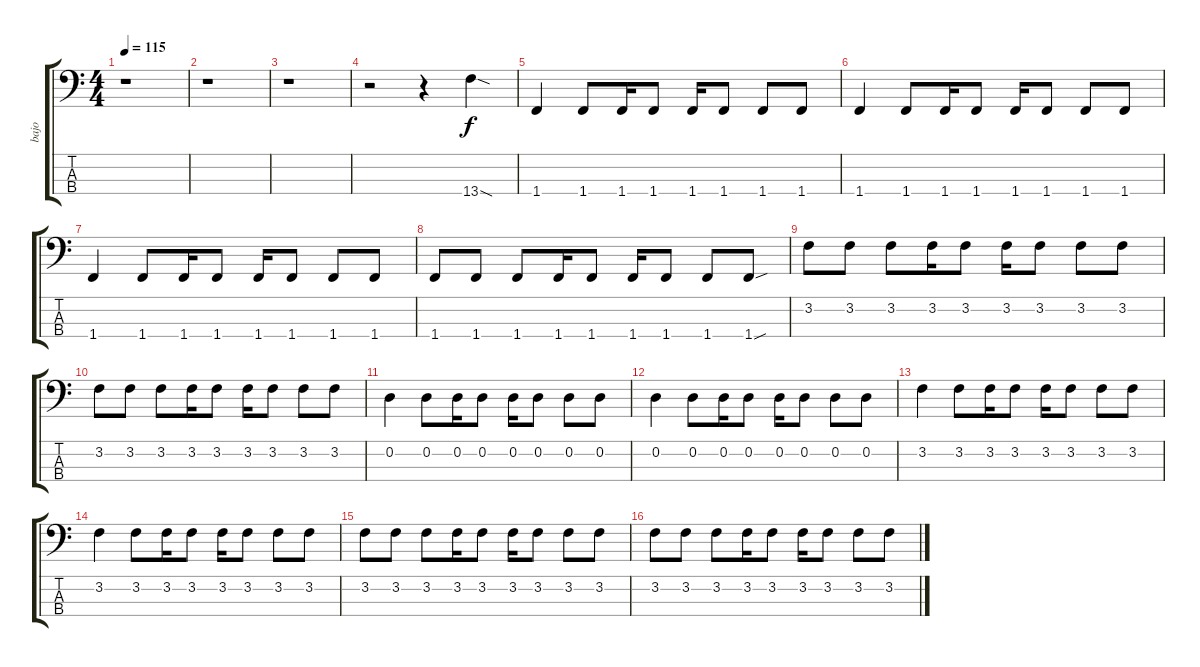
\track ("bajo" "bajo") {instrument electricbassfinger}
\staff {score tabs}
\tuning (G2 D2 A1 E1) {hide}
\ts (4 4)
\tempo 115
\clef f4
\ks c
r.1{dy f instrument electricbassfinger} |
r.1 |
r.1 |
r.2 r.4 13.4{sod}.4 |
1.4.4 1.4.8 1.4.16 1.4.8 1.4.16 1.4.8 1.4.8 1.4.8 |
1.4.4 1.4.8 1.4.16 1.4.8 1.4.16 1.4.8 1.4.8 1.4.8 |
1.4.4 1.4.8 1.4.16 1.4.8 1.4.16 1.4.8 1.4.8 1.4.8 |
1.4.8 1.4.8 1.4.8 1.4.16 1.4.8 1.4.16 1.4.8 1.4.8 1.4{sou}.8 |
3.2.8 3.2.8 3.2.8 3.2.16 3.2.8 3.2.16 3.2.8 3.2.8 3.2.8 |
3.2.8 3.2.8 3.2.8 3.2.16 3.2.8 3.2.16 3.2.8 3.2.8 3.2.8 |
0.2.4 0.2.8 0.2.16 0.2.8 0.2.16 0.2.8 0.2.8 0.2.8 |
0.2.4 0.2.8 0.2.16 0.2.8 0.2.16 0.2.8 0.2.8 0.2.8 |
3.2.4 3.2.8 3.2.16 3.2.8 3.2.16 3.2.8 3.2.8 3.2.8 |
3.2.4 3.2.8 3.2.16 3.2.8 3.2.16 3.2.8 3.2.8 3.2.8 |
3.2.8 3.2.8 3.2.8 3.2.16 3.2.8 3.2.16 3.2.8 3.2.8 3.2.8 |
3.2.8 3.2.8 3.2.8 3.2.16 3.2.8 3.2.16 3.2.8 3.2.8 3.2.8
